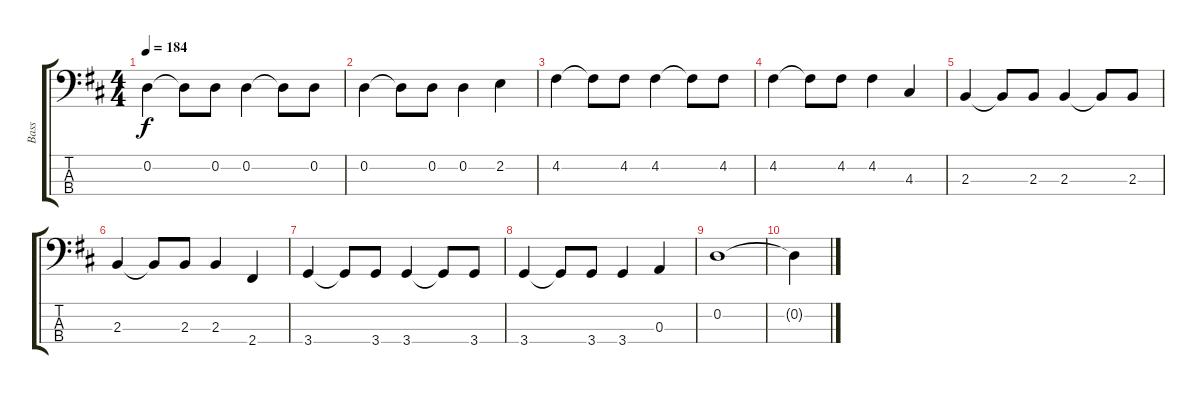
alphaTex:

\track ("Bass" "Bass") {instrument electricbassfinger}
\staff {score tabs}
\tuning (G2 D2 A1 E1) {hide}
\ts (4 4)
\tempo 184
\clef f4
\ks d
0.2.4{dy f} 0.2{t}.8 0.2.8 0.2.4 0.2{t}.8 0.2.8 |
0.2.4 0.2{t}.8 0.2.8 0.2.4 2.2.4 |
4.2.4 4.2{t}.8 4.2.8 4.2.4 4.2{t}.8 4.2.8 |
4.2.4 4.2{t}.8 4.2.8 4.2.4 4.3.4 |
2.3.4 2.3{t}.8 2.3.8 2.3.4 2.3{t}.8 2.3.8 |
2.3.4 2.3{t}.8 2.3.8 2.3.4 2.4.4 |
3.4.4 3.4{t}.8 3.4.8 3.4.4 3.4{t}.8 3.4.8 |
3.4.4 3.4{t}.8 3.4.8 3.4.4 0.3.4 |
0.2.1 |
0.2{t}.4
